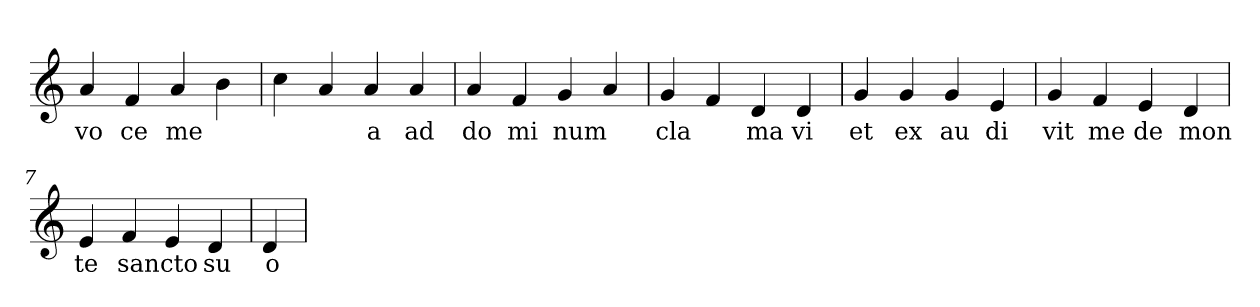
**kern	**text
*part1	*part1
*staff1	*staff1
*clefG2	*
=1	=1
4a	vo
4f	ce
4a	me
4b	.
=2	=2
4cc	.
4a	.
4a	a
4a	ad
=3	=3
4a	do
4f	mi
4g	num
4a	.
=4	=4
4g	cla
4f	.
4d	ma
4d	vi
=5	=5
4g	et
4g	ex
4g	au
4e	di
=6	=6
4g	vit
4f	me
4e	de
4d	mon
=7	=7
4e	te
4f	san
4e	cto
4d	su
=8	=8
4d	o
=	=
*-	*-
